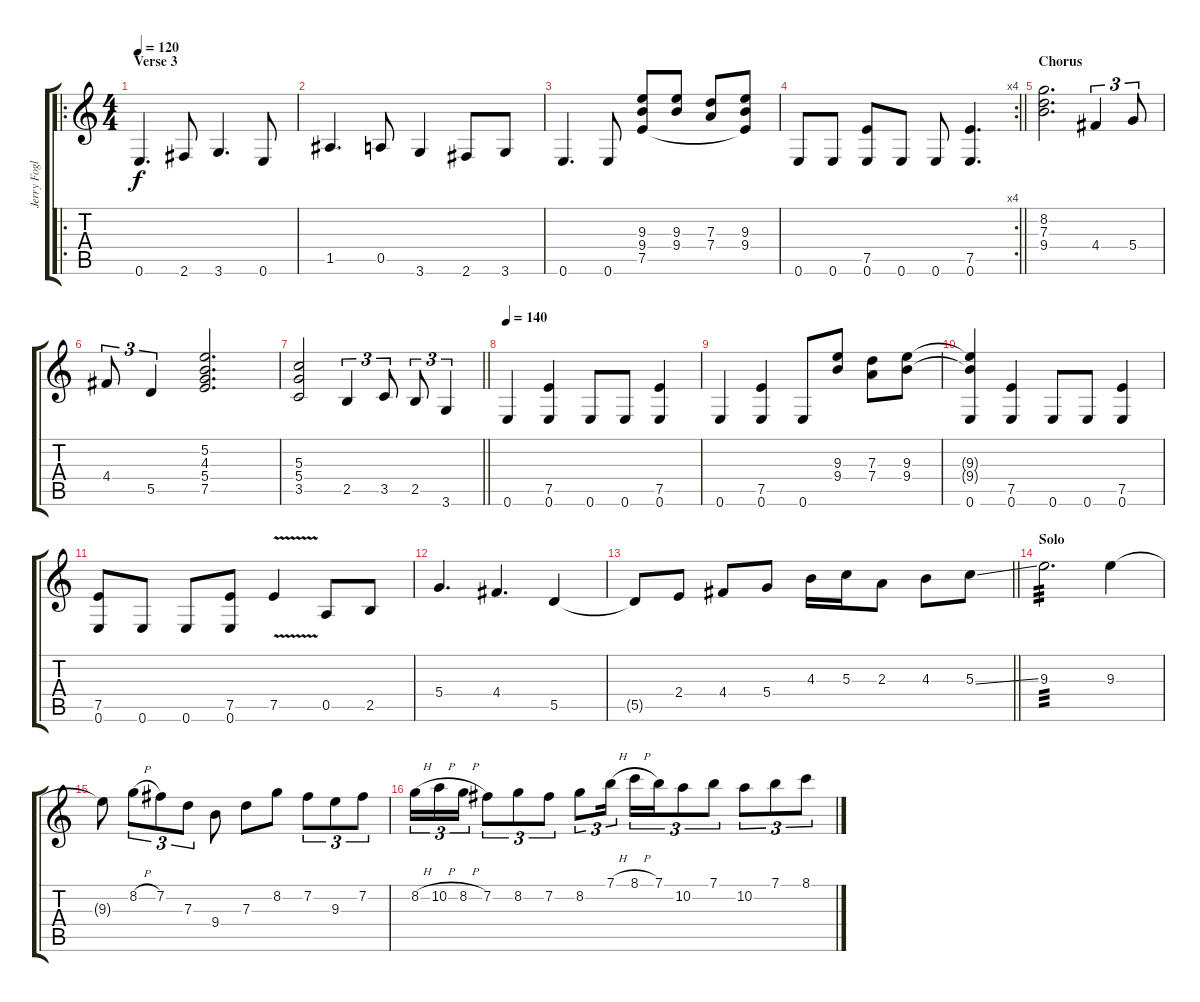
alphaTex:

\track ("Jerry Fogle" "Jerry Fogl") {instrument distortionguitar}
\staff {score tabs}
\tuning (E4 B3 G3 D3 A2 E2) {hide}
\ro
\ts (4 4)
\section ("" "Verse 3")
\tempo 120
\clef g2
\ks c
0.6.4{d dy f} 2.6.8 3.6.4{d} 0.6.8 |
1.5.4{d} 0.5.8 3.6.4 2.6.8 3.6.8 |
0.6.4{d} 0.6.8 (9.3 9.4 7.5).8 (9.3 9.4).8 (7.3 7.4).8 (9.3 9.4 7.5{t}).8 |
\rc 4
\barLineRight lightlight
0.6.8 0.6.8 (7.5 0.6).8 0.6.8 0.6.8 (7.5 0.6).4{d} |
\section ("" "Chorus")
(8.2 7.3 9.4).2{d} 4.4.4{tu (3 2)} 5.4.8{tu (3 2)} |
4.4.8{tu (3 2)} 5.5.4{tu (3 2)} (5.2 4.3 5.4 7.5).2{d} |
\barLineRight lightlight
(5.3 5.4 3.5).2 2.5.4{tu (3 2)} 3.5.8{tu (3 2)} 2.5.8{tu (3 2)} 3.6.4{tu (3 2)} |
\tempo 140
0.6.4 (7.5 0.6).4 0.6.8 0.6.8 (7.5 0.6).4 |
0.6.4 (7.5 0.6).4 0.6.8 (9.3 9.4).8 (7.3 7.4).8 (9.3 9.4).8 |
(9.3{t} 9.4{t} 0.6).4 (7.5 0.6).4 0.6.8 0.6.8 (7.5 0.6).4 |
(7.5 0.6).8 0.6.8 0.6.8 (7.5 0.6).8 7.5{v}.4 0.5.8 2.5.8 |
5.4.4{d} 4.4.4{d} 5.5.4 |
\barLineRight lightlight
5.5{t}.8 2.4.8 4.4.8 5.4.8 4.3.16 5.3.16 2.3.8 4.3.8 5.3{ss}.8 |
\section ("" "Solo")
9.3.2{d tp 3} 9.3.4 |
9.3{t}.8 8.2{h}.8{tu (3 2)} 7.2.8{tu (3 2)} 7.3.8{tu (3 2)} 9.4.8 7.3.8 8.2.8 7.2.8{tu (3 2)} 9.3.8{tu (3 2)} 7.2.8{tu (3 2)} |
8.2{h}.16{tu (3 2)} 10.2{h}.16{tu (3 2)} 8.2{h}.16{tu (3 2)} 7.2.8{tu (3 2)} 8.2.8{tu (3 2)} 7.2.8{tu (3 2)} 8.2.8{tu (3 2)} 7.1{h}.16{tu (3 2)} 8.1{h}.16{tu (3 2)} 7.1.16{tu (3 2)} 10.2.8{tu (3 2)} 7.1.8{tu (3 2)} 10.2.8{tu (3 2)} 7.1.8{tu (3 2)} 8.1.8{tu (3 2)}
